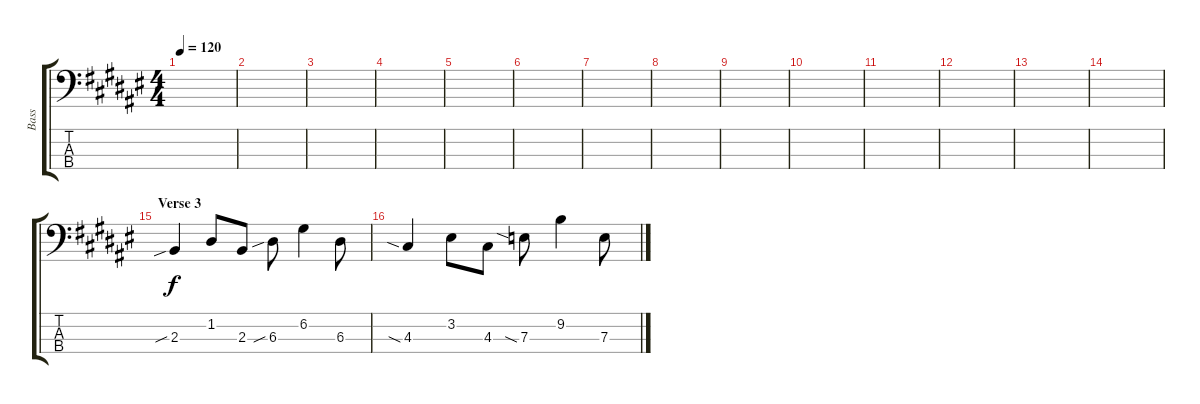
\track ("Bass" "Bass") {instrument fretlessbass}
\staff {score tabs}
\tuning (G2 D2 A1 E1) {hide}
\ts (4 4)
\tempo 120
\clef f4
\ks f#
|
|
|
|
|
|
|
|
|
|
|
|
|
|
\section ("" "Verse 3")
2.3{sib}.4 1.2.8 2.3.8 6.3{sib}.8 6.2.4 6.3.8 |
4.3{sia}.4 3.2.8 4.3.8 7.3{sia}.8 9.2.4 7.3.8
